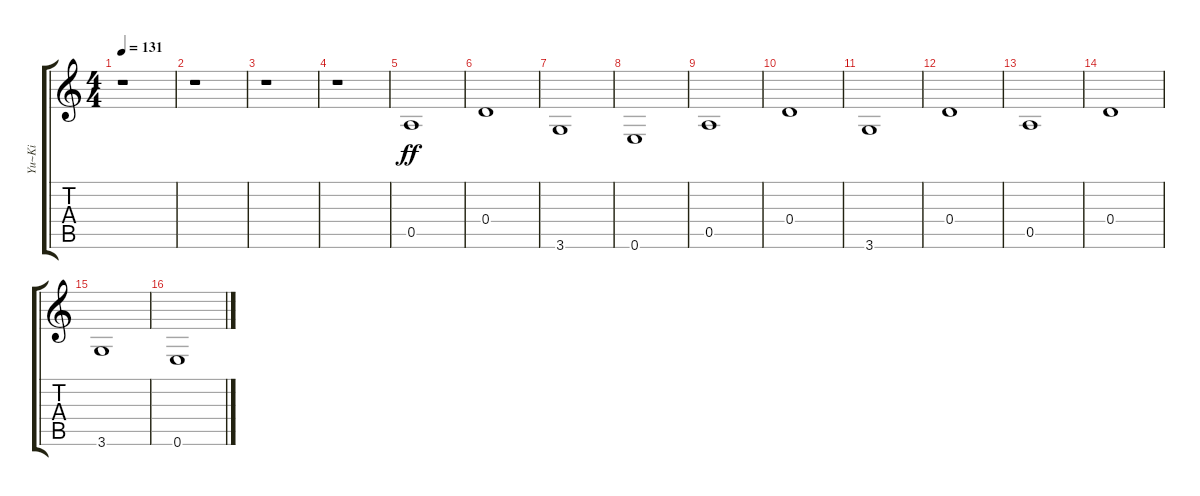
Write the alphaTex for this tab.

\track ("Yu~Ki" "Yu~Ki") {instrument electricbassfinger}
\staff {score tabs}
\tuning (E4 B3 G3 D3 A2 E2) {hide}
\ts (4 4)
\tempo 131
\clef g2
\ks c
r.1{dy ff instrument electricbassfinger} |
r.1 |
r.1 |
r.1 |
0.5.1 |
0.4.1 |
3.6.1 |
0.6.1 |
0.5.1 |
0.4.1 |
3.6.1 |
0.4.1 |
0.5.1 |
0.4.1 |
3.6.1 |
0.6.1
